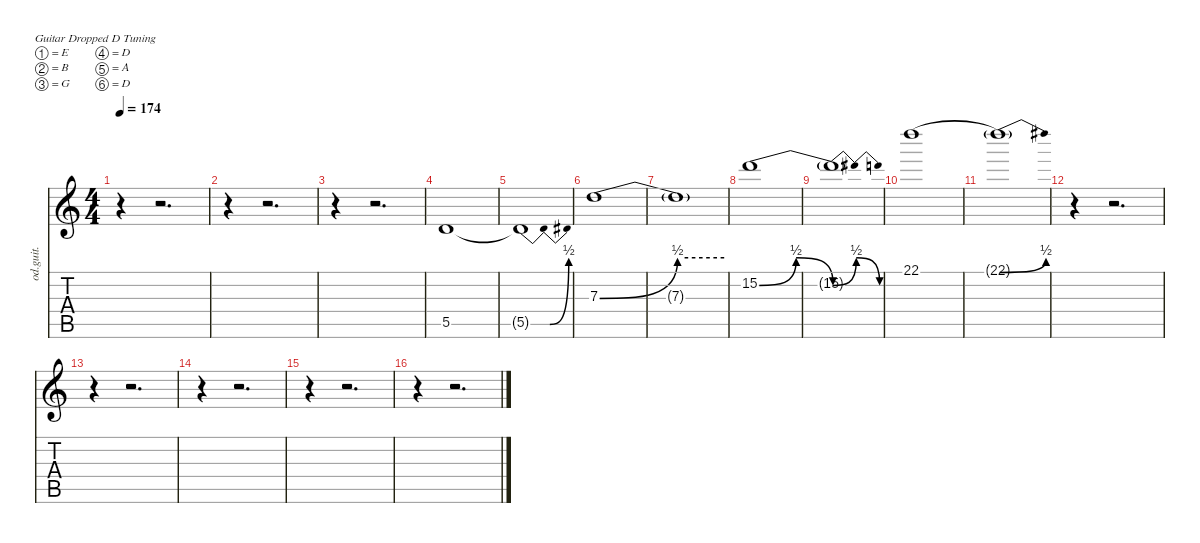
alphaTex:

\defaultSystemsLayout 4
\hideDynamics
\bracketExtendMode nobrackets
\track ("Дорожка 7" "od.guit.") {instrument overdrivenguitar}
\staff {score tabs}
\tuning (E4 B3 G3 D3 A2 D2)
\ts (4 4)
\tempo 174
\clef g2
\ks c
r.4{dy f} r.2{d} |
r.4 r.2{d} |
r.4 r.2{d} |
5.5.1 |
5.5{be (bendrelease 0 0 30 2 51.999998399999996 2 21 0) t}.1 |
7.3{be (bend 0 0 60 2)}.1 |
7.3{be (hold 0 2 60 2) t}.1 |
15.2{be (bendrelease 0 0 30 2 30 2 60 0)}.1 |
15.2{be (bendrelease 0 0 30 2 30 2 60 0) t}.1 |
22.1{be (hold 0 0 60 0)}.1 |
22.1{be (bend 0 0 60 2) t}.1 |
r.4 r.2{d} |
r.4 r.2{d} |
r.4 r.2{d} |
r.4 r.2{d} |
r.4 r.2{d}
